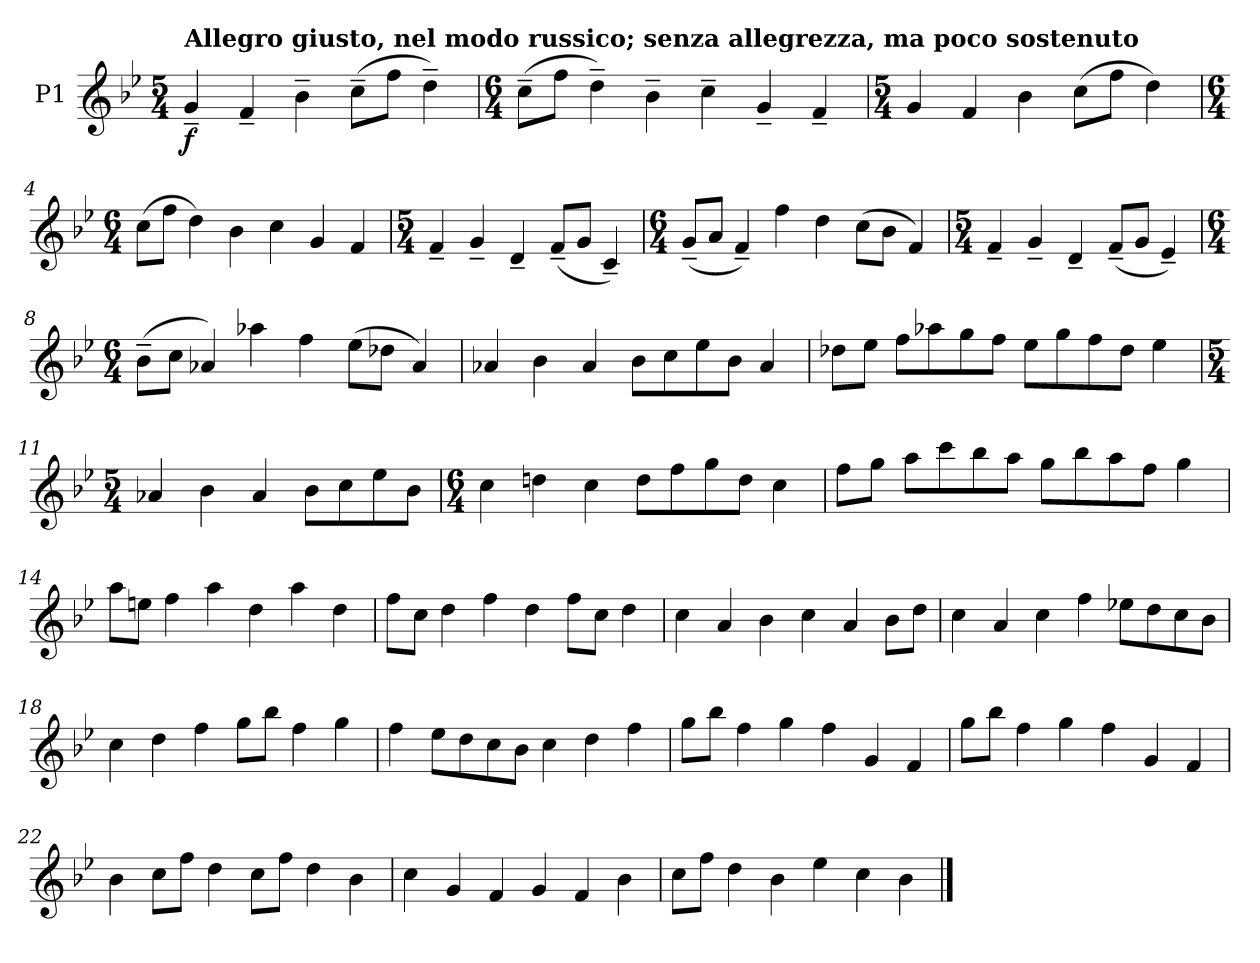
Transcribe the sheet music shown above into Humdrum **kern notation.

**kern	**dynam
*part1	*part1
*staff1	*staff1
*I"P1	*
!!LO:PB:g=z
*clefG2	*
*k[b-e-]	*
*B-:	*
*M5/4	*
*MM120	*
=1	=1
!LO:TX:a:B:t=Allegro giusto, nel modo russico; senza allegrezza, ma poco sostenuto	!
4g~i/	f
4f~i/	.
4b-~i\	.
(8cc~i\L	.
8ffi\J	.
4dd~i\)	.
=2	=2
*M6/4	*
(8cc~i\L	.
8ffi\J	.
4dd~i\)	.
4b-~i\	.
4cc~i\	.
4g~i/	.
4f~i/	.
=3	=3
*M5/4	*
4gi/	.
4fi/	.
4b-i\	.
(8cci\L	.
8ffi\J	.
4ddi\)	.
=4	=4
*M6/4	*
(8cci\L	.
8ffi\J	.
4ddi\)	.
4b-i\	.
4cci\	.
4gi/	.
4fi/	.
!!LO:LB:g=z
=5	=5
*M5/4	*
4f~i/	.
4g~i/	.
4d~i/	.
(8f~i/L	.
8gi/J	.
4c~i/)	.
=6	=6
*M6/4	*
(8g~i/L	.
8ai/J	.
4f~i/)	.
4ffi\	.
4ddi\	.
(8cci\L	.
8b-i\J	.
4fi/)	.
=7	=7
*M5/4	*
4f~i/	.
4g~i/	.
4d~i/	.
(8f~i/L	.
8gi/J	.
4e-~i/)	.
=8	=8
*M6/4	*
(8b-~i\L	.
8cci\J	.
4a-Xi/)	.
4aa-Xi\	.
4ffi\	.
(8ee-i\L	.
8dd-Xi\J	.
4a-i/)	.
!!LO:LB:g=z
=9	=9
4a-Xi/	.
4b-i\	.
4a-i/	.
8b-i\L	.
8cci\	.
8ee-i\	.
8b-i\J	.
4a-i/	.
=10	=10
8dd-Xi\L	.
8ee-i\J	.
8ffi\L	.
8aa-Xi\	.
8ggi\	.
8ffi\J	.
8ee-i\L	.
8ggi\	.
8ffi\	.
8dd-i\J	.
4ee-i\	.
=11	=11
*M5/4	*
4a-Xi/	.
4b-i\	.
4a-i/	.
8b-i\L	.
8cci\	.
8ee-i\	.
8b-i\J	.
=12	=12
*M6/4	*
4cci\	.
4ddni\	.
4cci\	.
8ddi\L	.
8ffi\	.
8ggi\	.
8ddi\J	.
4cci\	.
!!LO:LB:g=z
=13	=13
8ffi\L	.
8ggi\J	.
8aai\L	.
8ccci\	.
8bb-i\	.
8aai\J	.
8ggi\L	.
8bb-i\	.
8aai\	.
8ffi\J	.
4ggi\	.
=14	=14
8aai\L	.
8eeni\J	.
4ffi\	.
4aai\	.
4ddi\	.
4aai\	.
4ddi\	.
=15	=15
8ffi\L	.
8cci\J	.
4ddi\	.
4ffi\	.
4ddi\	.
8ffi\L	.
8cci\J	.
4ddi\	.
!!LO:LB:g=z
=16	=16
4cci\	.
4ai/	.
4b-i\	.
4cci\	.
4ai/	.
8b-i\L	.
8ddi\J	.
=17	=17
4cci\	.
4ai/	.
4cci\	.
4ffi\	.
8ee-Xi\L	.
8ddi\	.
8cci\	.
8b-i\J	.
=18	=18
4cci\	.
4ddi\	.
4ffi\	.
8ggi\L	.
8bb-i\J	.
4ffi\	.
4ggi\	.
=19	=19
4ffi\	.
8ee-i\L	.
8ddi\	.
8cci\	.
8b-i\J	.
4cci\	.
4ddi\	.
4ffi\	.
!!LO:LB:g=z
=20	=20
8ggi\L	.
8bb-i\J	.
4ffi\	.
4ggi\	.
4ffi\	.
4gi/	.
4fi/	.
=21	=21
8ggi\L	.
8bb-i\J	.
4ffi\	.
4ggi\	.
4ffi\	.
4gi/	.
4fi/	.
!!LO:LB:g=z
=22	=22
4b-i\	.
8cci\L	.
8ffi\J	.
4ddi\	.
8cci\L	.
8ffi\J	.
4ddi\	.
4b-i\	.
=23	=23
4cci\	.
4gi/	.
4fi/	.
4gi/	.
4fi/	.
4b-i\	.
=24	=24
8cci\L	.
8ffi\J	.
4ddi\	.
4b-i\	.
4ee-i\	.
4cci\	.
4b-i\	.
==	==
*-	*-
